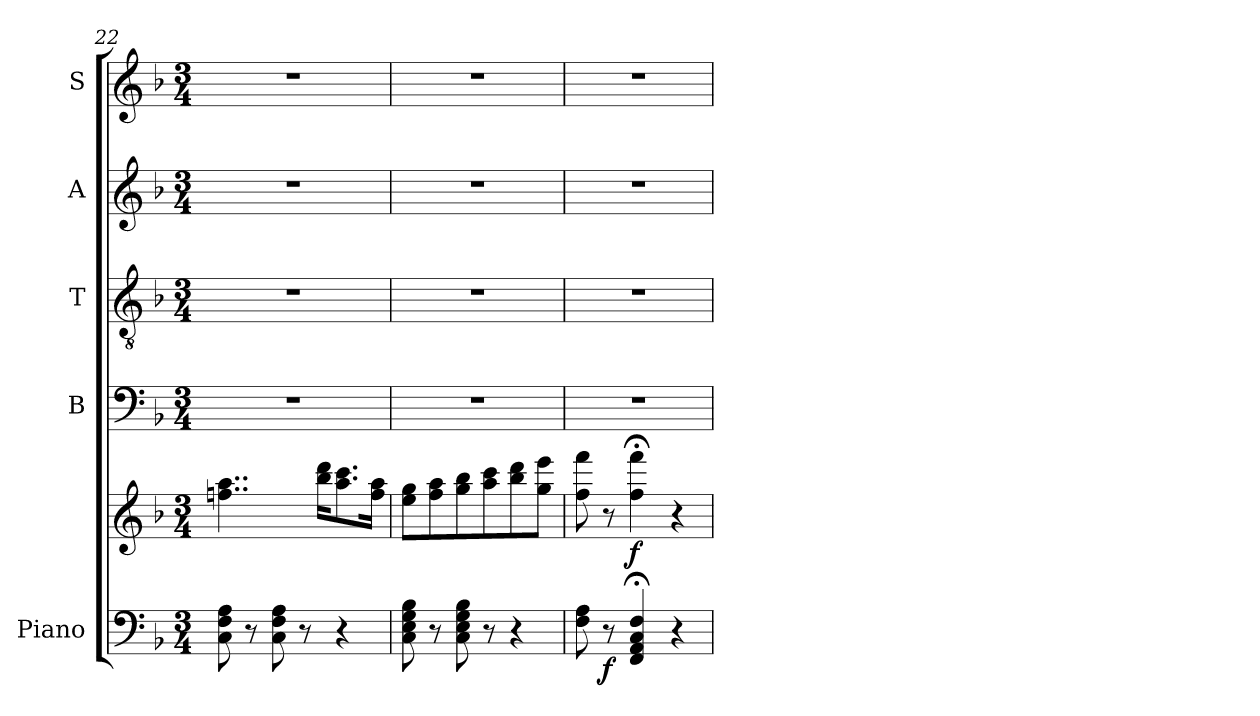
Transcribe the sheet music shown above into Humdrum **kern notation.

**kern	**kern	**dynam	**kern	**kern	**kern	**kern
*part5	*part5	*part5	*part4	*part3	*part2	*part1
*staff6	*staff5	*staff5/6	*staff4	*staff3	*staff2	*staff1
*I"Piano	*	*	*I"B	*I"T	*I"A	*I"S
*I'Pno	*	*	*I'B	*I'T	*I'A	*I'S
*clefF4	*clefG2	*	*clefF4	*clefGv2	*clefG2	*clefG2
*k[b-]	*k[b-]	*	*k[b-]	*k[b-]	*k[b-]	*k[b-]
*M3/4	*M3/4	*	*M3/4	*M3/4	*M3/4	*M3/4
=22	=22	=22	=22	=22	=22	=22
8C\ 8F\ 8A\	4..ffn\ 4..aa\	.	2.r	2.r	2.r	2.r
8r	.	.	.	.	.	.
8C\ 8F\ 8A\	.	.	.	.	.	.
8r	.	.	.	.	.	.
.	16bb-\ 16ddd\KL	.	.	.	.	.
4r	8.aa\ 8.ccc\	.	.	.	.	.
.	16ff\ 16aa\Jk	.	.	.	.	.
=23	=23	=23	=23	=23	=23	=23
8C\ 8E\ 8G\ 8B-\	8ee\ 8gg\L	.	2.r	2.r	2.r	2.r
8r	8ff\ 8aa\	.	.	.	.	.
8C\ 8E\ 8G\ 8B-\	8gg\ 8bb-\	.	.	.	.	.
8r	8aa\ 8ccc\	.	.	.	.	.
4r	8bb-\ 8ddd\	.	.	.	.	.
.	8gg\ 8eee\J	.	.	.	.	.
=24	=24	=24	=24	=24	=24	=24
8F\ 8A\	8ff\ 8fff\	.	2.r	2.r	2.r	2.r
!	!	!LO:DY:b=2	!	!	!	!
8r	8r	f	.	.	.	.
!	!	!LO:DY:b	!	!	!	!
4FF/; 4AA/; 4C/; 4F/;	4ff\;< 4fff\;<	f	.	.	.	.
4r	4r	.	.	.	.	.
=	=	=	=	=	=	=
*-	*-	*-	*-	*-	*-	*-
